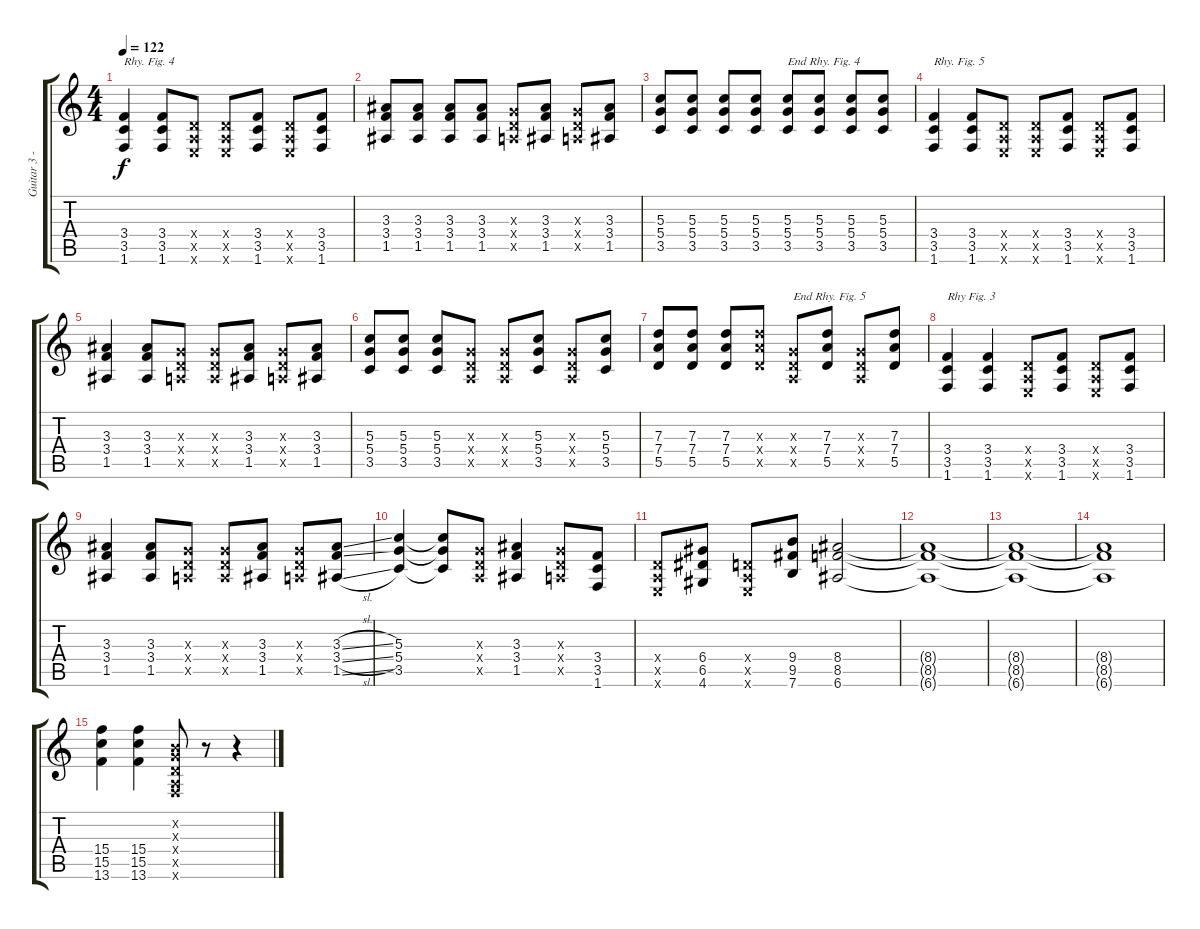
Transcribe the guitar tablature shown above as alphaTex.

\track ("Guitar 3 - Acoustic Guitar" "Guitar 3 -") {instrument acousticguitarsteel}
\staff {score tabs}
\tuning (E4 B3 G3 D3 A2 E2) {hide}
\ts (4 4)
\tempo 122
\clef g2
\ks c
(3.4 3.5 1.6).4{txt "Rhy. Fig. 4" dy f} (3.4 3.5 1.6).8 (0.4{x} 0.5{x} 0.6{x}).8 (0.4{x} 0.5{x} 0.6{x}).8 (3.4 3.5 1.6).8 (0.4{x} 0.5{x} 0.6{x}).8 (3.4 3.5 1.6).8 |
(3.3 3.4 1.5).8 (3.3 3.4 1.5).8 (3.3 3.4 1.5).8 (3.3 3.4 1.5).8 (0.3{x} 0.4{x} 0.5{x}).8 (3.3 3.4 1.5).8 (0.3{x} 0.4{x} 0.5{x}).8 (3.3 3.4 1.5).8 |
(5.3 5.4 3.5).8 (5.3 5.4 3.5).8 (5.3 5.4 3.5).8 (5.3 5.4 3.5).8 (5.3 5.4 3.5).8{txt "End Rhy. Fig. 4"} (5.3 5.4 3.5).8 (5.3 5.4 3.5).8 (5.3 5.4 3.5).8 |
(3.4 3.5 1.6).4{txt "Rhy. Fig. 5"} (3.4 3.5 1.6).8 (0.4{x} 0.5{x} 0.6{x}).8 (0.4{x} 0.5{x} 0.6{x}).8 (3.4 3.5 1.6).8 (0.4{x} 0.5{x} 0.6{x}).8 (3.4 3.5 1.6).8 |
(3.3 3.4 1.5).4 (3.3 3.4 1.5).8 (0.3{x} 0.4{x} 0.5{x}).8 (0.3{x} 0.4{x} 0.5{x}).8 (3.3 3.4 1.5).8 (0.3{x} 0.4{x} 0.5{x}).8 (3.3 3.4 1.5).8 |
(5.3 5.4 3.5).8 (5.3 5.4 3.5).8 (5.3 5.4 3.5).8 (0.3{x} 0.4{x} 0.5{x}).8 (0.3{x} 0.4{x} 0.5{x}).8 (5.3 5.4 3.5).8 (0.3{x} 0.4{x} 0.5{x}).8 (5.3 5.4 3.5).8 |
(7.3 7.4 5.5).8 (7.3 7.4 5.5).8 (7.3 7.4 5.5).8 (7.3{x} 7.4{x} 5.5{x}).8 (0.3{x} 0.4{x} 0.5{x}).8{txt "End Rhy. Fig. 5"} (7.3 7.4 5.5).8 (0.3{x} 0.4{x} 0.5{x}).8 (7.3 7.4 5.5).8 |
(3.4 3.5 1.6).4{txt "Rhy Fig. 3"} (3.4 3.5 1.6).4 (0.4{x} 0.5{x} 0.6{x}).8 (3.4 3.5 1.6).8 (0.4{x} 0.5{x} 0.6{x}).8 (3.4 3.5 1.6).8 |
(3.3 3.4 1.5).4 (3.3 3.4 1.5).8 (0.3{x} 0.4{x} 0.5{x}).8 (0.3{x} 0.4{x} 0.5{x}).8 (3.3 3.4 1.5).8 (0.3{x} 0.4{x} 0.5{x}).8 (3.3{sl} 3.4{sl} 1.5{sl}).8 |
(5.3 5.4 3.5).4 (5.3{t} 5.4{t} 3.5{t}).8 (0.3{x} 0.4{x} 0.5{x}).8 (3.3 3.4 1.5).4 (0.3{x} 0.4{x} 0.5{x}).8 (3.4 3.5 1.6).8 |
(0.4{x} 0.5{x} 0.6{x}).8 (6.4 6.5 4.6).8 (0.4{x} 0.5{x} 0.6{x}).8 (9.4 9.5 7.6).8 (8.4 8.5 6.6).2 |
(8.4{t} 8.5{t} 6.6{t}).1 |
(8.4{t} 8.5{t} 6.6{t}).1 |
(8.4{t} 8.5{t} 6.6{t}).1 |
(15.4 15.5 13.6).4 (15.4 15.5 13.6).4 (0.2{x} 0.3{x} 0.4{x} 0.5{x} 1.6{x}).8 r.8 r.4
